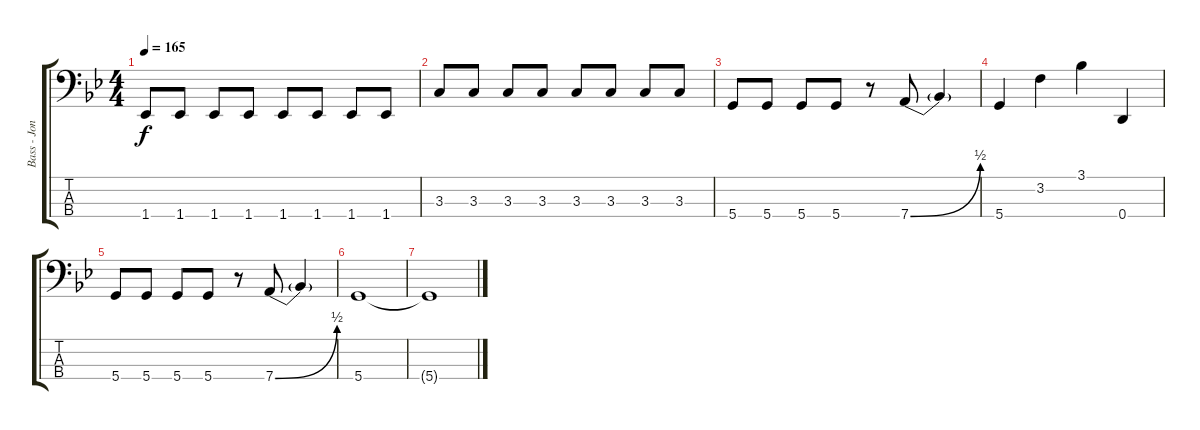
\track ("Bass - Jon" "Bass - Jon") {instrument electricbassfinger}
\staff {score tabs}
\tuning (G2 D2 A1 D1) {hide}
\ts (4 4)
\tempo 165
\clef f4
\ks gminor
1.4.8{dy f} 1.4.8 1.4.8 1.4.8 1.4.8 1.4.8 1.4.8 1.4.8 |
3.3.8 3.3.8 3.3.8 3.3.8 3.3.8 3.3.8 3.3.8 3.3.8 |
5.4.8 5.4.8 5.4.8 5.4.8 r.8 7.4{be (bend 0 0 60 2)}.8 7.4{t}.4 |
5.4.4 3.2.4 3.1.4 0.4.4 |
5.4.8 5.4.8 5.4.8 5.4.8 r.8 7.4{be (bend 0 0 60 2)}.8 7.4{t}.4 |
5.4.1 |
5.4{t}.1
